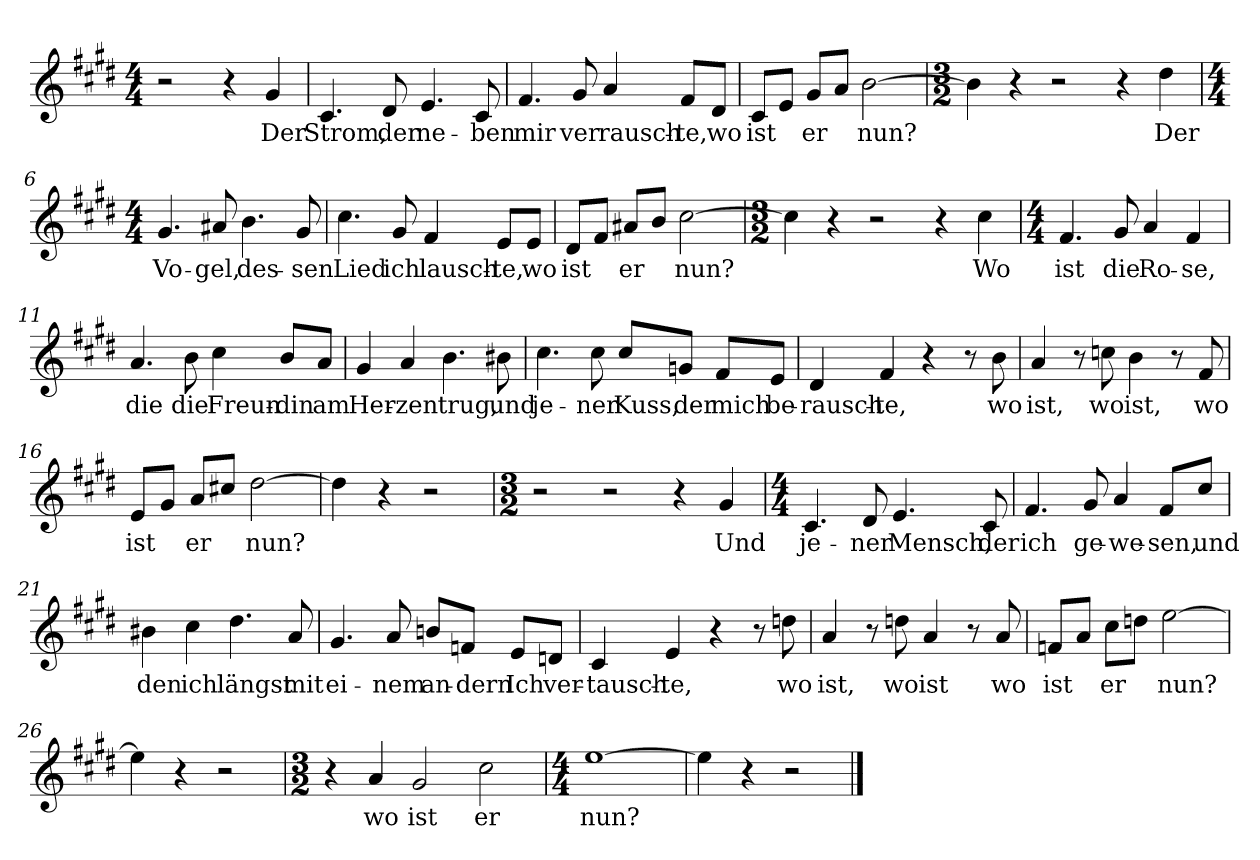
**kern	**text
*part1	*part1
*staff1	*staff1
*clefG2	*
*k[f#c#g#d#]	*
*M4/4	*
=1	=1
2r	.
4r	.
!	!LO:LY:b
4g#/	Der
=2	=2
!	!LO:LY:b
4.c#/	Strom,
!	!LO:LY:b
8d#/	der
!	!LO:LY:b
4.e/	ne-
!	!LO:LY:b
8c#/	-ben
=3	=3
!	!LO:LY:b
4.f#/	mir
!	!LO:LY:b
8g#/	ver
!	!LO:LY:b
4a/	rausch-
!	!LO:LY:b
8f#/L	-te,
!	!LO:LY:b
8d#/J	wo
=4	=4
!	!LO:LY:b
8c#/L	ist
8e/J	.
!	!LO:LY:b
8g#/L	er
8a/J	.
!	!LO:LY:b
[2b\	nun?
=5	=5
*M3/2	*
4b\]	.
4r	.
2r	.
4r	.
!	!LO:LY:b
4dd#\	Der
=6	=6
*M4/4	*
!	!LO:LY:b
4.g#/	Vo-
!	!LO:LY:b
8a#X/	-gel,
!	!LO:LY:b
4.b\	des-
!	!LO:LY:b
8g#/	-sen
!!LO:LB:g=z
=7	=7
!	!LO:LY:b
4.cc#\	Lied
!	!LO:LY:b
8g#/	ich
!	!LO:LY:b
4f#/	lausch-
!	!LO:LY:b
8e/L	-te,
!	!LO:LY:b
8e/J	wo
=8	=8
!	!LO:LY:b
8d#/L	ist
8f#/J	.
!	!LO:LY:b
8a#X/L	er
8b/J	.
!	!LO:LY:b
[2cc#\	nun?
=9	=9
*M3/2	*
4cc#\]	.
4r	.
2r	.
4r	.
!	!LO:LY:b
4cc#\	Wo
=10	=10
*M4/4	*
!	!LO:LY:b
4.f#/	ist
!	!LO:LY:b
8g#/	die
!	!LO:LY:b
4a/	Ro-
!	!LO:LY:b
4f#/	-se,
=11	=11
!	!LO:LY:b
4.a/	die
!	!LO:LY:b
8b\	die
!	!LO:LY:b
4cc#\	Freun-
!	!LO:LY:b
8b/L	-din
!	!LO:LY:b
8a/J	am
=12	=12
!	!LO:LY:b
4g#/	Her-
!	!LO:LY:b
4a/	-zen
!	!LO:LY:b
4.b\	trug,
!	!LO:LY:b
8b#X\	und
!!LO:LB:g=z
=13	=13
!	!LO:LY:b
4.cc#\	je-
!	!LO:LY:b
8cc#\	-ner
!	!LO:LY:b
8cc#/L	Kuss,
!	!LO:LY:b
8gn/J	der
!	!LO:LY:b
8f#/L	mich
!	!LO:LY:b
8e/J	be-
=14	=14
!	!LO:LY:b
4d#/	-rausch-
!	!LO:LY:b
4f#/	te,
4r	.
8r	.
!	!LO:LY:b
8b\	wo
=15	=15
!	!LO:LY:b
4a/	ist,
8r	.
!	!LO:LY:b
8ccn\	wo
!	!LO:LY:b
4b\	ist,
8r	.
!	!LO:LY:b
8f#/	wo
=16	=16
!	!LO:LY:b
8e/L	ist
8g#/J	.
!	!LO:LY:b
8a/L	er
8cc#X/J	.
!	!LO:LY:b
[2dd#\	nun?
=17	=17
4dd#\]	.
4r	.
2r	.
=18	=18
*M3/2	*
2r	.
2r	.
4r	.
!	!LO:LY:b
4g#/	Und
!!LO:LB:g=z
=19	=19
*M4/4	*
!	!LO:LY:b
4.c#/	je-
!	!LO:LY:b
8d#/	-ner
!	!LO:LY:b
4.e/	Mensch,
!	!LO:LY:b
8c#/	der
=20	=20
!	!LO:LY:b
4.f#/	ich
!	!LO:LY:b
8g#/	ge-
!	!LO:LY:b
4a/	-we-
!	!LO:LY:b
8f#/L	-sen,
!	!LO:LY:b
8cc#/J	und
=21	=21
!	!LO:LY:b
4b#X\	den
!	!LO:LY:b
4cc#\	ich
!	!LO:LY:b
4.dd#\	längst
!	!LO:LY:b
8a/	mit
=22	=22
!	!LO:LY:b
4.g#/	ei-
!	!LO:LY:b
8a/	-nem
!	!LO:LY:b
8bn/L	an-
!	!LO:LY:b
8fn/J	-dern
!	!LO:LY:b
8e/L	Ich
!	!LO:LY:b
8dn/J	ver-
=23	=23
!	!LO:LY:b
4c#/	-tausch-
!	!LO:LY:b
4e/	-te,
4r	.
8r	.
!	!LO:LY:b
8ddn\	wo
!!LO:LB:g=z
=24	=24
!	!LO:LY:b
4a/	ist,
8r	.
!	!LO:LY:b
8ddn\	wo
!	!LO:LY:b
4a/	ist
8r	.
!	!LO:LY:b
8a/	wo
=25	=25
!	!LO:LY:b
8fn/L	ist
8a/J	.
!	!LO:LY:b
8cc#\L	er
8ddn\J	.
!	!LO:LY:b
[2ee\	nun?
=26	=26
4ee\]	.
4r	.
2r	.
=27	=27
*M3/2	*
4r	.
!	!LO:LY:b
4a/	wo
!	!LO:LY:b
2g#/	ist
!	!LO:LY:b
2cc#\	er
=28	=28
*M4/4	*
!	!LO:LY:b
[1ee	nun?
=29	=29
4ee\]	.
4r	.
2r	.
==	==
*-	*-
